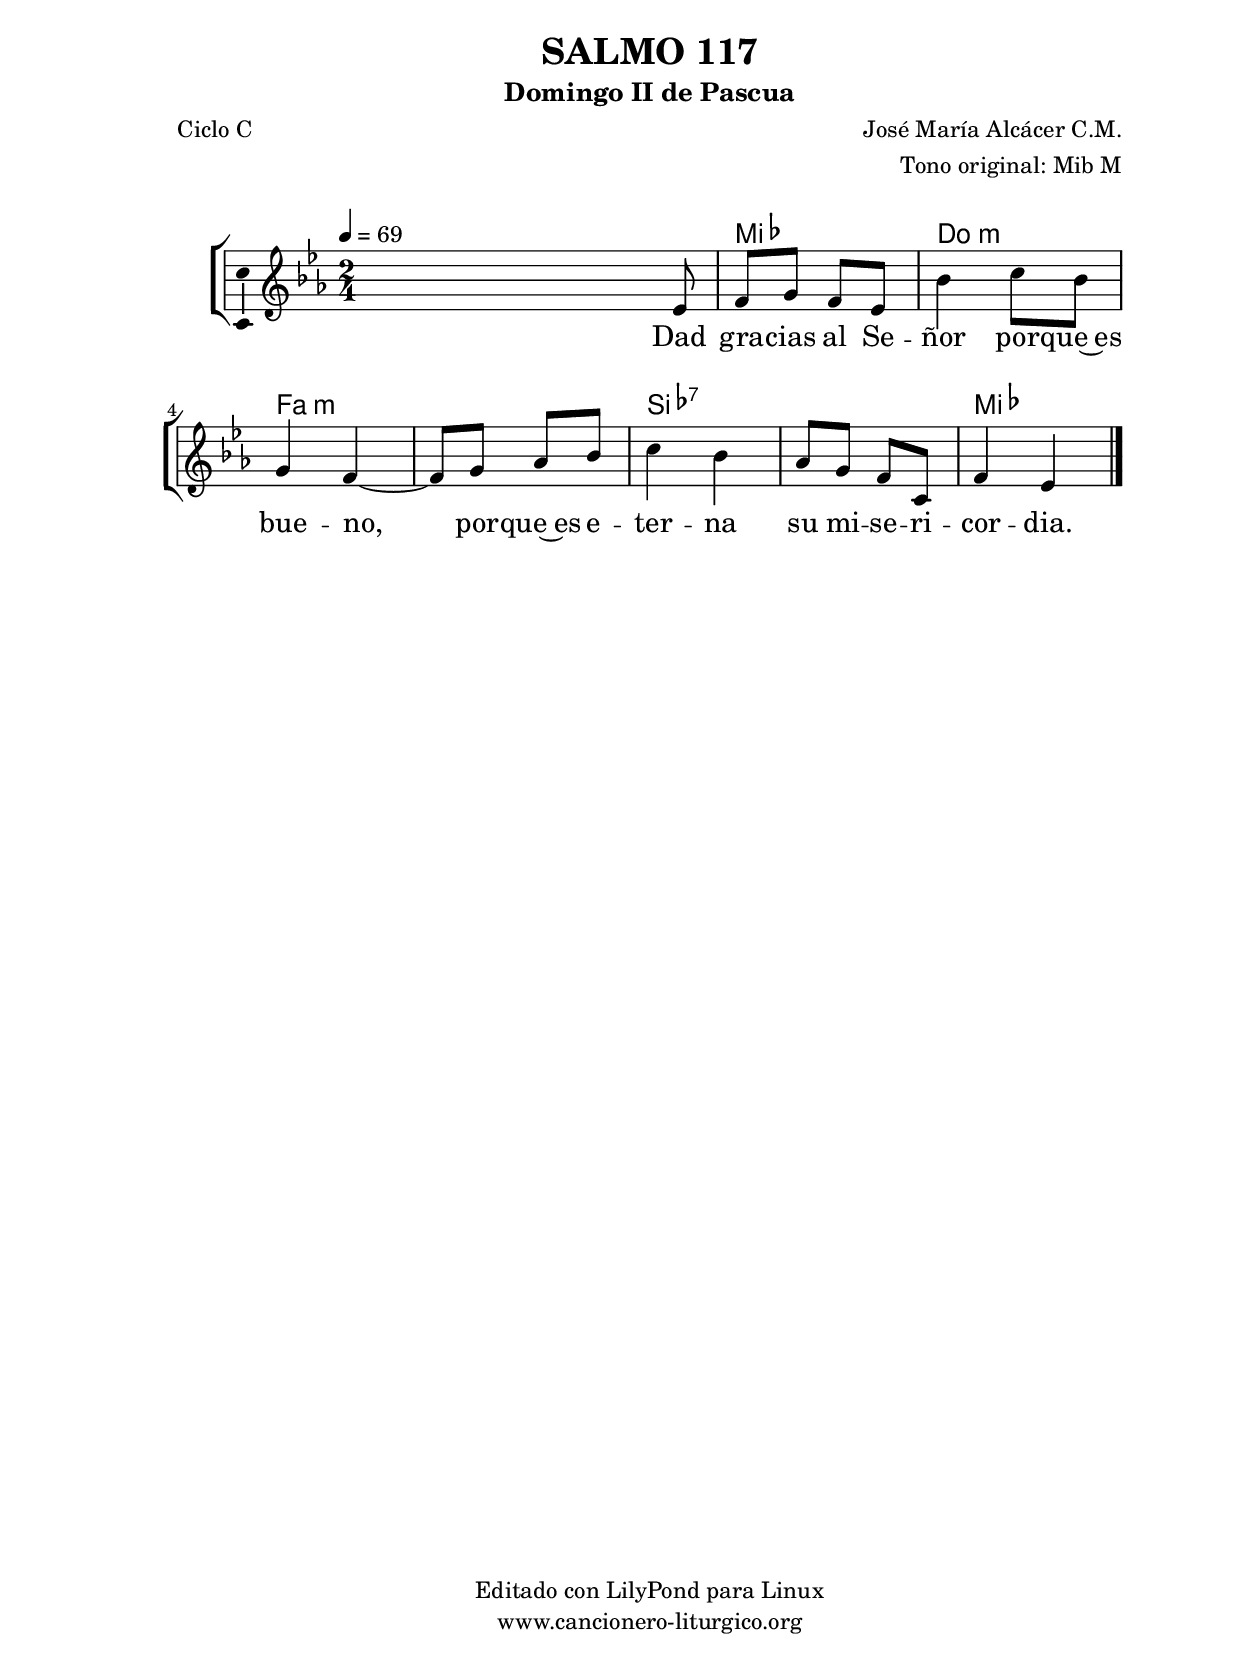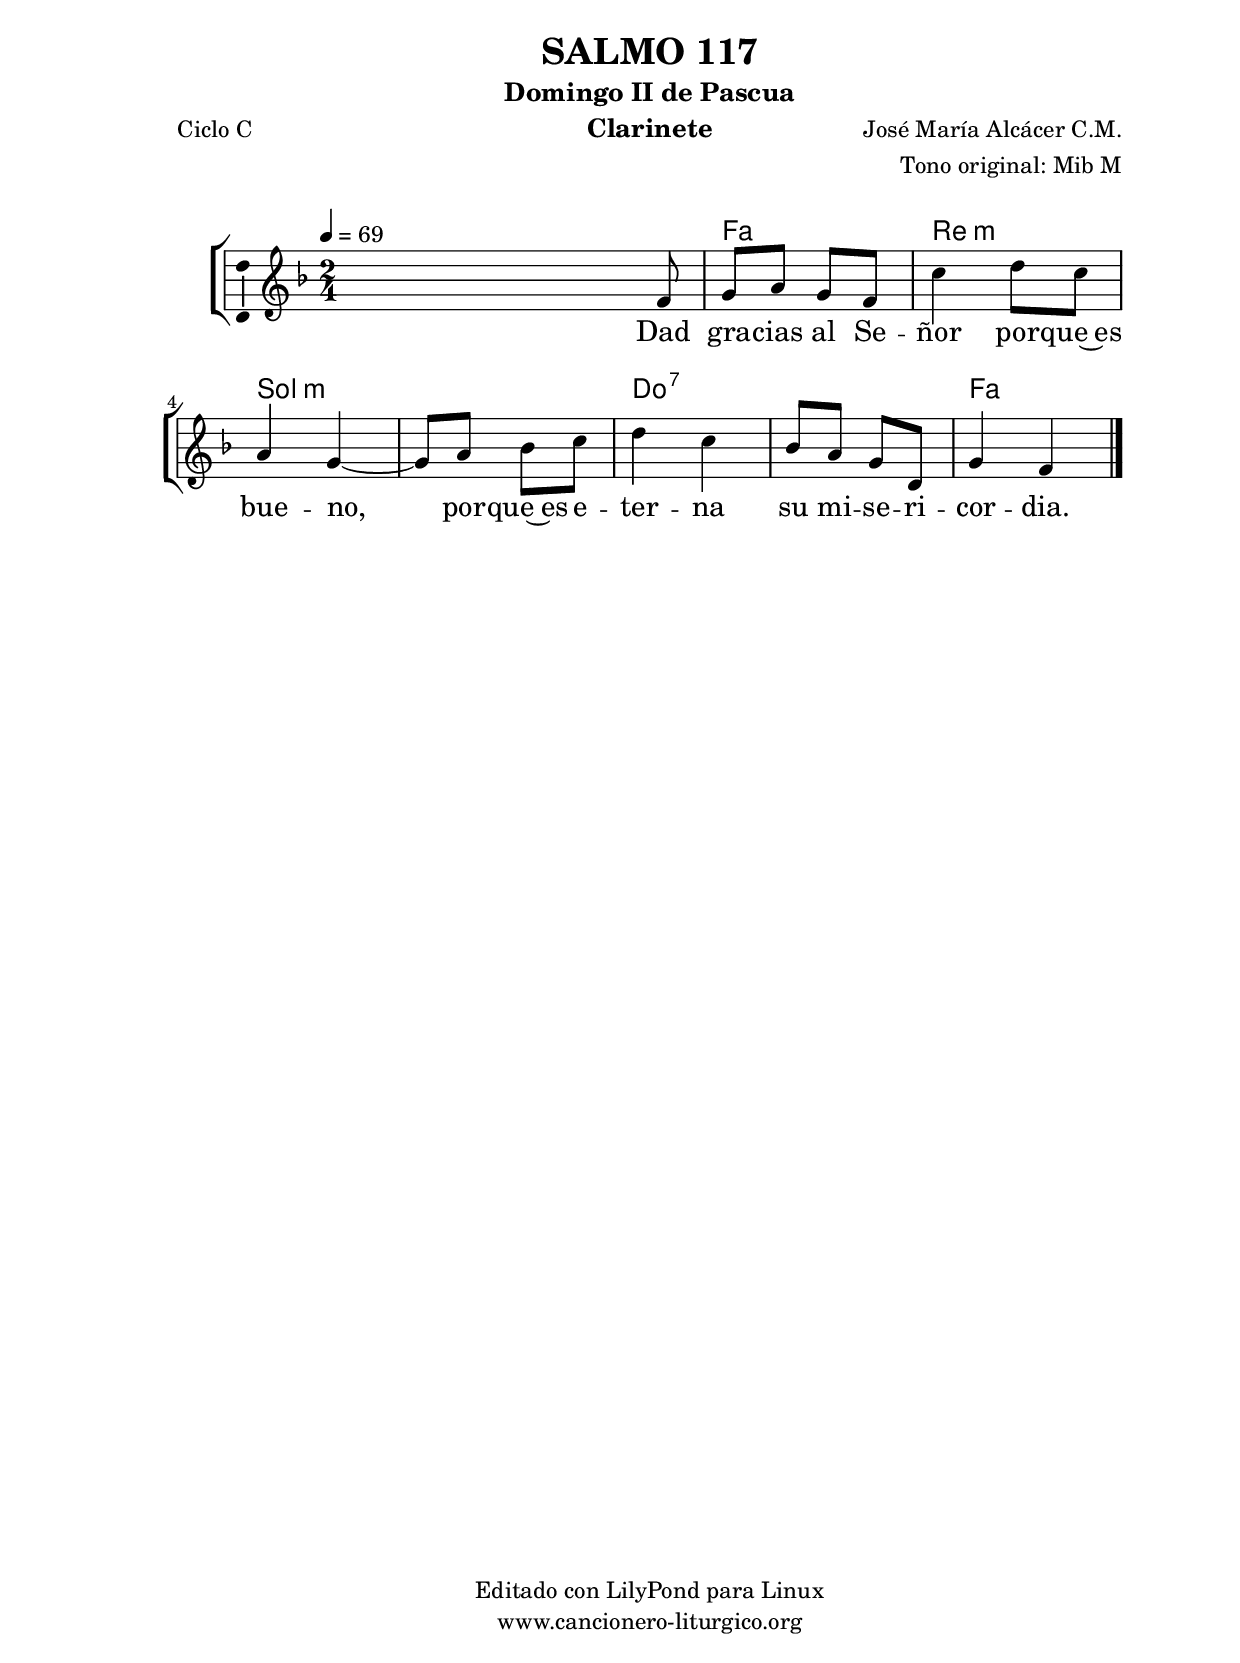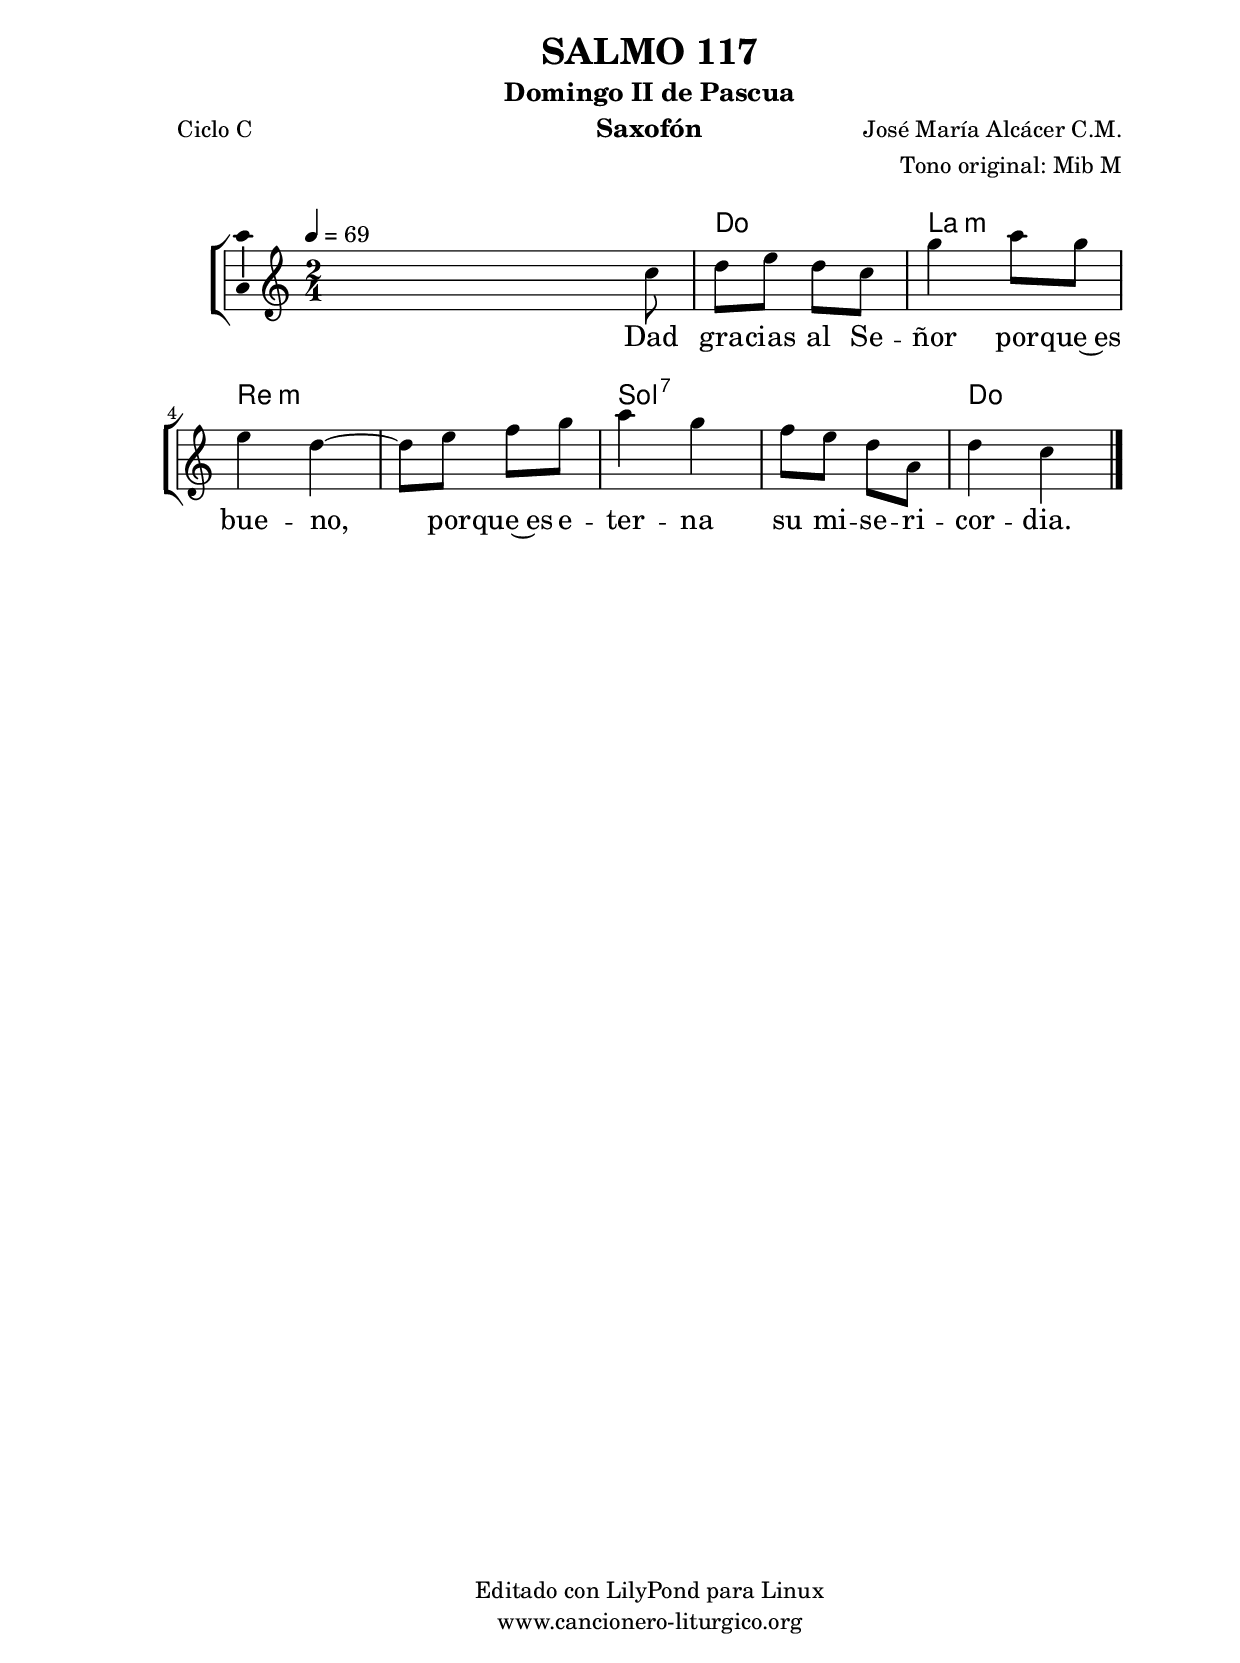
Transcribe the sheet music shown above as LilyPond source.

%
%para convertir .midi en .wav:
%timidity filename.midi -Ow -o finename.wav
%
%
%Para convertir de .wav a .mp3:
%lame -h -m j filename.wav
%
%
%para escuchar el midi:
%timidity nombrefichero.midi
%


%versión de lilypond para la que se ha escrito esta partitura:
\version "2.16.0"

	%Tamaño papel
	#(set-default-paper-size "a4")
	%Tamaño partitura
	#(set-global-staff-size 20)
	%No responde al pulsar sobre una nota
	#(ly:set-option 'point-and-click #f)

%parámetros del encabezamiento:
\header {
	title = "SALMO 117"
	subtitle = "Domingo II de Pascua"
	composer = "José María Alcácer C.M."
	poet = "Ciclo C"
	meter = ""
	arranger = "Tono original: Mib M"
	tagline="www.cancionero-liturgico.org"
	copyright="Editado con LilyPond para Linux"
	tiempo = "Pascua"
	usos = "Salmo"
	letra = "Dad gracias al Señor porque es bueno, porque es eterna su misericordia."
	}

%parámetros asociados al papel:
\paper  {
	oddHeaderMarkup = \markup {\fill-line { \on-the-fly #not-first-page \fromproperty #'header:title \on-the-fly #not-first-page \fromproperty #'header:composer }}
	evenHeaderMarkup = \markup {\fill-line { \fromproperty #'header:composer \fromproperty #'header:title }}
	#(set-paper-size "a4")
	print-page-number = ##f
	first-page-number = 1
	print-first-page-number = ##f
%	head-separation = 3.0 \cm
	top-margin = 2.0 \cm
	bottom-margin = 0.5\cm
%%%	bottom-margin = -1.0\cm
	left-margin = 3.0 \cm
	line-width = 16.0 \cm 
	indent = 8\mm
	interscoreline = 2.\mm
	between-system-space = 15\mm
%	para que las partituras no llenen la hoja:
	ragged-bottom = ##t
%	idem para la última hoja:
	ragged-last-bottom = ##f
%	para que las partituras llenen el ancho del papel:
	ragged-last = ##f
	after-title-space = 2.5 \cm
%page-count=1
%system-count=8

	%Flexible Vertical Spacing
%	markup-markup-spacing =
%	#'((basic-distance . 15) (minimum-distance . 15) (padding . 3))
	markup-system-spacing =
	#'((basic-distance . 15) (minimum-distance . 15) (padding . 3))
	system-system-spacing =
	#'((basic-distance . 15) (minimum-distance . 15) (padding . 3))
	score-system-spacing =
	#'((basic-distance . 15) (minimum-distance . 15) (padding . 5))
%	top-system-spacing = % header
%	#'((basic-distance . 8) (minimum-distance . 0) (padding . 3))
%	top-markup-spacing =
%	#'((basic-distance . 20) (minimum-distance . 20) (padding . 3))
	last-bottom-spacing = % footer
	#'((basic-distance . 5) (minimum-distance . 5) (padding . 3))
%	score-markup-spacing =
%	#'((basic-distance . 16) (minimum-distance . 13) (padding . 3))

	}


%parámetros que afectan a toda la partitura:
global =  {
	%clave de sol (G):
	\clef G
	%armadura:
%	\transpose f a
	\key ees \major
	\tempo 4=69
	\set Score.tempoHideNote = ##f
	}


acordes = {
	\italianChords
	\chordmode {
%	\transpose f a
{

s2 ees2 c:m f:m f:m bes:7 bes:7 ees


	}
	}
}

melodia = 
%	\transpose f a
{
	\relative c'{
	\time 2/4

s4 s8 ees8
f8 g f ees
bes'4 c8 bes
g4 f~
f8 g aes bes
c4 bes
aes8 g f c
f4 ees

	\bar "|."
	}
	}


texto = \lyricmode {
Dad gra -- cias al Se -- ñor por -- que~es bue -- no,
por -- que~es e -- ter -- na su mi -- se -- ri -- cor -- dia.
	}


acordesStaff = \context ChordNames = acordesStaff <<
	\set chordChanges = ##t
	\acordes
	>>


vozStaff = \context Voice = vozStaff
\with {\consists "Ambitus_engraver"}
<<
%	\set Staff.instrumentName = ""
%	\set Staff.shortInstrumentName = ""
%	\set Staff.midiInstrument = #"clarinet"
%	\set Staff.midiInstrument = #"cello"
%	\set Staff.midiInstrument = #"flute"
	\set Staff.midiInstrument = #"electric guitar (jazz)"
%	\set Staff.midiInstrument = #"english horn"
%	\set Staff.midiInstrument = #"violin"
%	\set Staff.midiInstrument = #"glockenspiel"
	\set Staff.midiMinimumVolume = #0.7
	\set Staff.midiMaximumVolume = #0.9
	\global
	\melodia
	>>


textoStaff = \context Lyrics = textoStaff <<
	\lyricsto vozStaff \texto
	>>

\book {
	\score {
		\context ChoirStaff {
			\override StaffGroup.SystemStartBracket #'collapse-height = #1
			\override Score.SystemStartBar #'collapse-height = #1
			<<
			\acordesStaff
			\vozStaff
			\textoStaff
			>>
			}
		\layout {
	    		\context {
				\Lyrics
				\override LyricText #'font-size = #2
				}
	   		 \context {
				\Score
				%fontSize = #3
				\override StaffSymbol #'staff-space = #(magstep +3)
				%\override Beam #'thickness = #0.55
				%\override SpacingSpanner #'spacing-increment = #1.0
				%\override Slur #'height-limit = #1.5
				}
			}
		}
	\score {
		\unfoldRepeats
		\context ChoirStaff {
			<<
			\acordesStaff
			\vozStaff
			>>
			}
		\midi {
	  		\context {
	  			\Score
				tempoWholesPerMinute = #(ly:make-moment 70 4)
				}
			}
		}
	}

%Partitura para clarinete
#(define output-suffix "C")
\book {
	\header{
		instrument = "Clarinete"
		}
	\score {
		\context ChoirStaff {
			\override StaffGroup.SystemStartBracket #'collapse-height = #1
			\override Score.SystemStartBar #'collapse-height = #1
\transpose c d
			<<
			\acordesStaff
			\vozStaff
			\textoStaff
			>>
			}
		\layout {
	    		\context {
				\Lyrics
				\override LyricText #'font-size = #2
				}
	   		 \context {
				\Score
				%fontSize = #3
				\override StaffSymbol #'staff-space = #(magstep +3)
				%\override Beam #'thickness = #0.55
				%\override SpacingSpanner #'spacing-increment = #1.0
				%\override Slur #'height-limit = #1.5
				}
			}
		}
	}

%Partitura para saxofón
#(define output-suffix "S")
\book {
	\header{
		instrument = "Saxofón"
		}
	\score {
		\context ChoirStaff {
			\override StaffGroup.SystemStartBracket #'collapse-height = #1
			\override Score.SystemStartBar #'collapse-height = #1
\transpose c a
			<<
			\acordesStaff
			\vozStaff
			\textoStaff
			>>
			}
		\layout {
	    		\context {
				\Lyrics
				\override LyricText #'font-size = #2
				}
	   		 \context {
				\Score
				%fontSize = #3
				\override StaffSymbol #'staff-space = #(magstep +3)
				%\override Beam #'thickness = #0.55
				%\override SpacingSpanner #'spacing-increment = #1.0
				%\override Slur #'height-limit = #1.5
				}
			}
		}
	}

